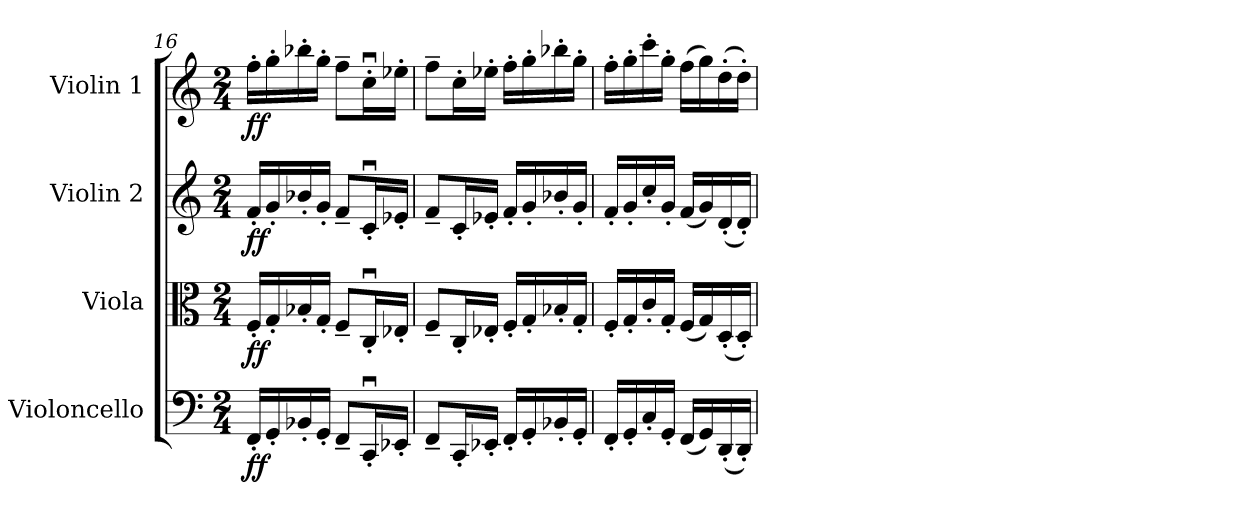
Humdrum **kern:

**kern	**dynam	**kern	**dynam	**kern	**dynam	**kern	**dynam
*part4	*part4	*part3	*part3	*part2	*part2	*part1	*part1
*staff4	*staff4	*staff3	*staff3	*staff2	*staff2	*staff1	*staff1
*I"Violoncello	*	*I"Viola	*	*I"Violin 2	*	*I"Violin 1	*
*I'Vc	*	*I'Vla	*	*I'Vln	*	*I'Vln	*
*clefF4	*	*clefC3	*	*clefG2	*	*clefG2	*
*k[]	*	*k[]	*	*k[]	*	*k[]	*
*M2/4	*	*M2/4	*	*M2/4	*	*M2/4	*
=16	=16	=16	=16	=16	=16	=16	=16
!	!LO:DY:b	!	!LO:DY:b	!	!LO:DY:b	!	!LO:DY:b
16FF'/LL	ff	16F'/LL	ff	16f'/LL	ff	16ff'\LL	ff
16GG'/	.	16G'/	.	16g'/	.	16gg'\	.
16BB-X'/	.	16B-X'/	.	16b-X'/	.	16bb-X'\	.
16GG'/JJ	.	16G'/JJ	.	16g'/JJ	.	16gg'\JJ	.
8FF~/L	.	8F~/L	.	8f~/L	.	8ff~\L	.
16CCu'/L	.	16Cu'/L	.	16cu'/L	.	16ccu'\L	.
16EE-X'/JJ	.	16E-X'/JJ	.	16e-X'/JJ	.	16ee-X'\JJ	.
!!LO:LB:g=z
=17	=17	=17	=17	=17	=17	=17	=17
8FF~/L	.	8F~/L	.	8f~/L	.	8ff~\L	.
16CC'/L	.	16C'/L	.	16c'/L	.	16cc'\L	.
16EE-X'/JJ	.	16E-X'/JJ	.	16e-X'/JJ	.	16ee-X'\JJ	.
16FF'/LL	.	16F'/LL	.	16f'/LL	.	16ff'\LL	.
16GG'/	.	16G'/	.	16g'/	.	16gg'\	.
16BB-X'/	.	16B-X'/	.	16b-X'/	.	16bb-X'\	.
16GG'/JJ	.	16G'/JJ	.	16g'/JJ	.	16gg'\JJ	.
=18	=18	=18	=18	=18	=18	=18	=18
16FF'/LL	.	16F'/LL	.	16f'/LL	.	16ff'\LL	.
16GG'/	.	16G'/	.	16g'/	.	16gg'\	.
16C'/	.	16c'/	.	16cc'/	.	16ccc'\	.
16GG'/JJ	.	16G'/JJ	.	16g'/JJ	.	16gg'\JJ	.
(16FF/LL	.	(16F/LL	.	(16f/LL	.	(16ff\LL	.
16GG/)	.	16G/)	.	16g/)	.	16gg\)	.
(16DD'/	.	(16D'/	.	(16d'/	.	(16dd'\	.
16DD'/JJ)	.	16D'/JJ)	.	16d'/JJ)	.	16dd'\JJ)	.
=	=	=	=	=	=	=	=
*-	*-	*-	*-	*-	*-	*-	*-
